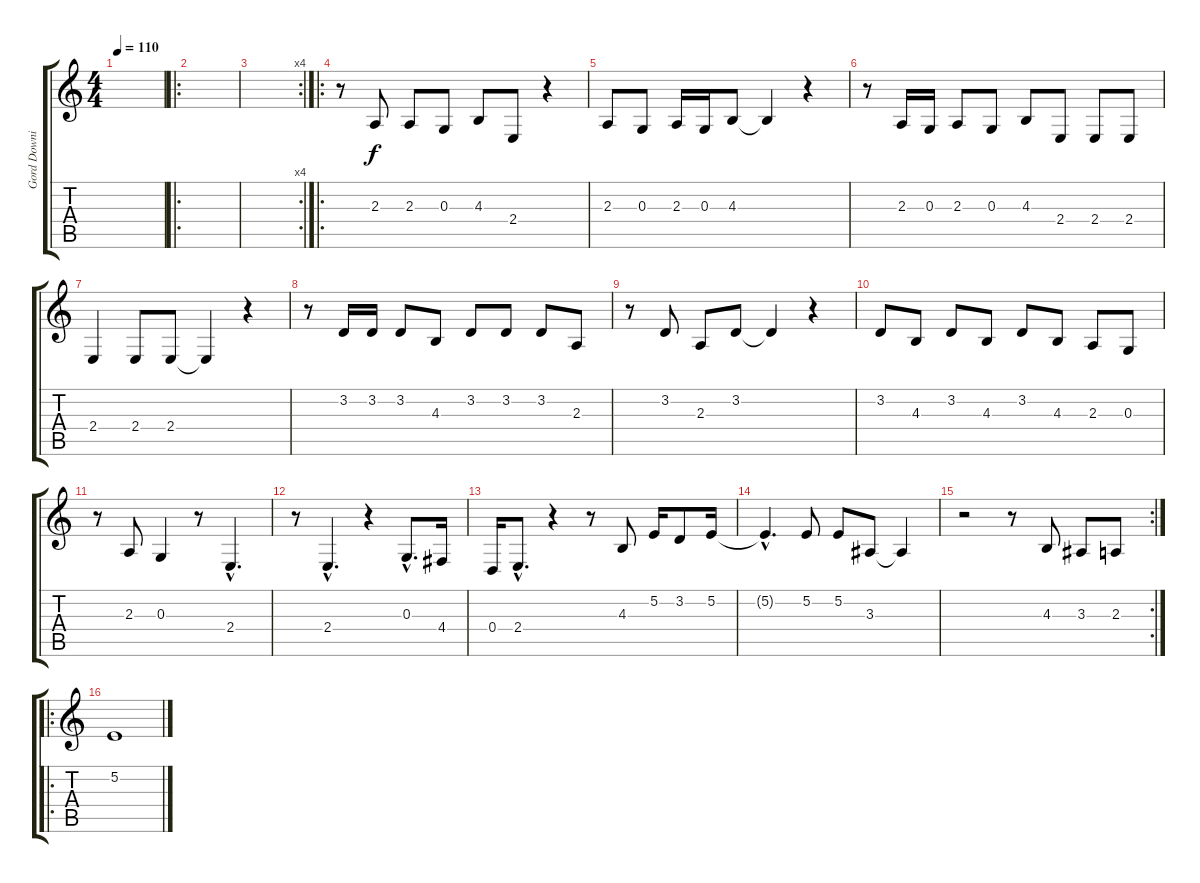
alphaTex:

\track ("Gord Downie" "Gord Downi") {instrument trumpet}
\staff {score tabs}
\tuning (E4 B3 G3 D3 A2 E2) {hide}
\ts (4 4)
\tempo 110
\clef g2
\ks c
|
\ro
|
\rc 4
|
\ro
r.8 2.3.8 2.3.8 0.3.8 4.3.8 2.4.8 r.4 |
2.3.8 0.3.8 2.3.16 0.3.16 4.3.8 4.3{t}.4 r.4 |
r.8 2.3.16 0.3.16 2.3.8 0.3.8 4.3.8 2.4.8 2.4.8 2.4.8 |
2.4.4 2.4.8 2.4.8 2.4{t}.4 r.4 |
r.8 3.2.16 3.2.16 3.2.8 4.3.8 3.2.8 3.2.8 3.2.8 2.3.8 |
r.8 3.2.8 2.3.8 3.2.8 3.2{t}.4 r.4 |
3.2.8 4.3.8 3.2.8 4.3.8 3.2.8 4.3.8 2.3.8 0.3.8 |
r.8 2.3.8 0.3.4 r.8 2.4{hac}.4{d} |
r.8 2.4{hac}.4{d} r.4 0.3{hac}.8{d} 4.4.16 |
0.4.16 2.4{hac}.8{d} r.4 r.8 4.3.8 5.2.16 3.2.8 5.2.16 |
5.2{hac t}.4{d} 5.2.8 5.2.8 3.3.8 3.3{t}.4 |
\rc 2
r.2 r.8 4.3.8 3.3.8 2.3.8 |
\ro
5.2.1
